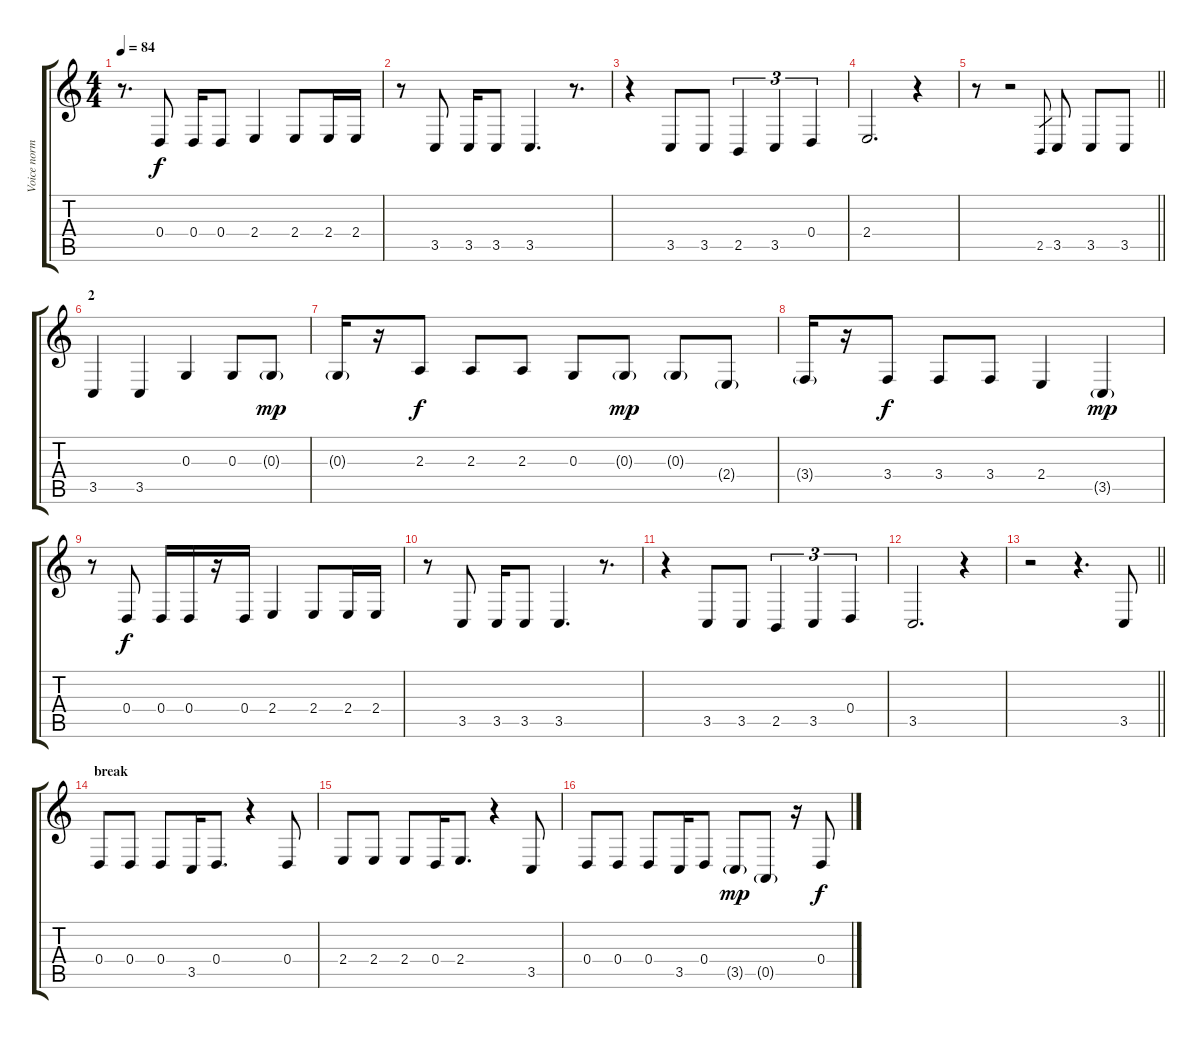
\track ("Voice normal ( without capo)" "Voice norm") {instrument lead6voice}
\staff {score tabs}
\tuning (E4 B3 G3 D3 A2 E2) {hide}
\ts (4 4)
\tempo 84
\clef g2
\ks c
r.8{d dy f} 0.4.8 0.4.16 0.4.8 2.4.4 2.4.8 2.4.16 2.4.16 |
r.8 3.5.8 3.5.16 3.5.8 3.5.4{d} r.8{d} |
r.4 3.5.8 3.5.8 2.5.4{tu (3 2)} 3.5.4{tu (3 2)} 0.4.4{tu (3 2)} |
2.4.2{d} r.4 |
\barLineRight lightlight
r.8 r.2 2.5.8{gr} 3.5.8 3.5.8 3.5.8 |
\section ("" "2")
3.5.4 3.5.4 0.3.4 0.3.8 0.3{g}.8{dy mp} |
0.3{g}.16 r.16 2.3.8{dy f} 2.3.8 2.3.8 0.3.8 0.3{g}.8{dy mp} 0.3{g}.8 2.4{g}.8 |
3.4{g}.16 r.16 3.4.8{dy f} 3.4.8 3.4.8 2.4.4 3.5{g}.4{dy mp} |
r.8 0.4.8{dy f} 0.4.16 0.4.16 r.16 0.4.16 2.4.4 2.4.8 2.4.16 2.4.16 |
r.8 3.5.8 3.5.16 3.5.8 3.5.4{d} r.8{d} |
r.4 3.5.8 3.5.8 2.5.4{tu (3 2)} 3.5.4{tu (3 2)} 0.4.4{tu (3 2)} |
3.5.2{d} r.4 |
\barLineRight lightlight
r.2 r.4{d} 3.5.8 |
\section ("" "break")
0.4.8 0.4.8 0.4.8 3.5.16 0.4.8{d} r.4 0.4.8 |
2.4.8 2.4.8 2.4.8 0.4.16 2.4.8{d} r.4 3.5.8 |
0.4.8 0.4.8 0.4.8 3.5.16 0.4.8 3.5{g}.8{dy mp} 0.5{g}.8 r.16 0.4.8{dy f}
